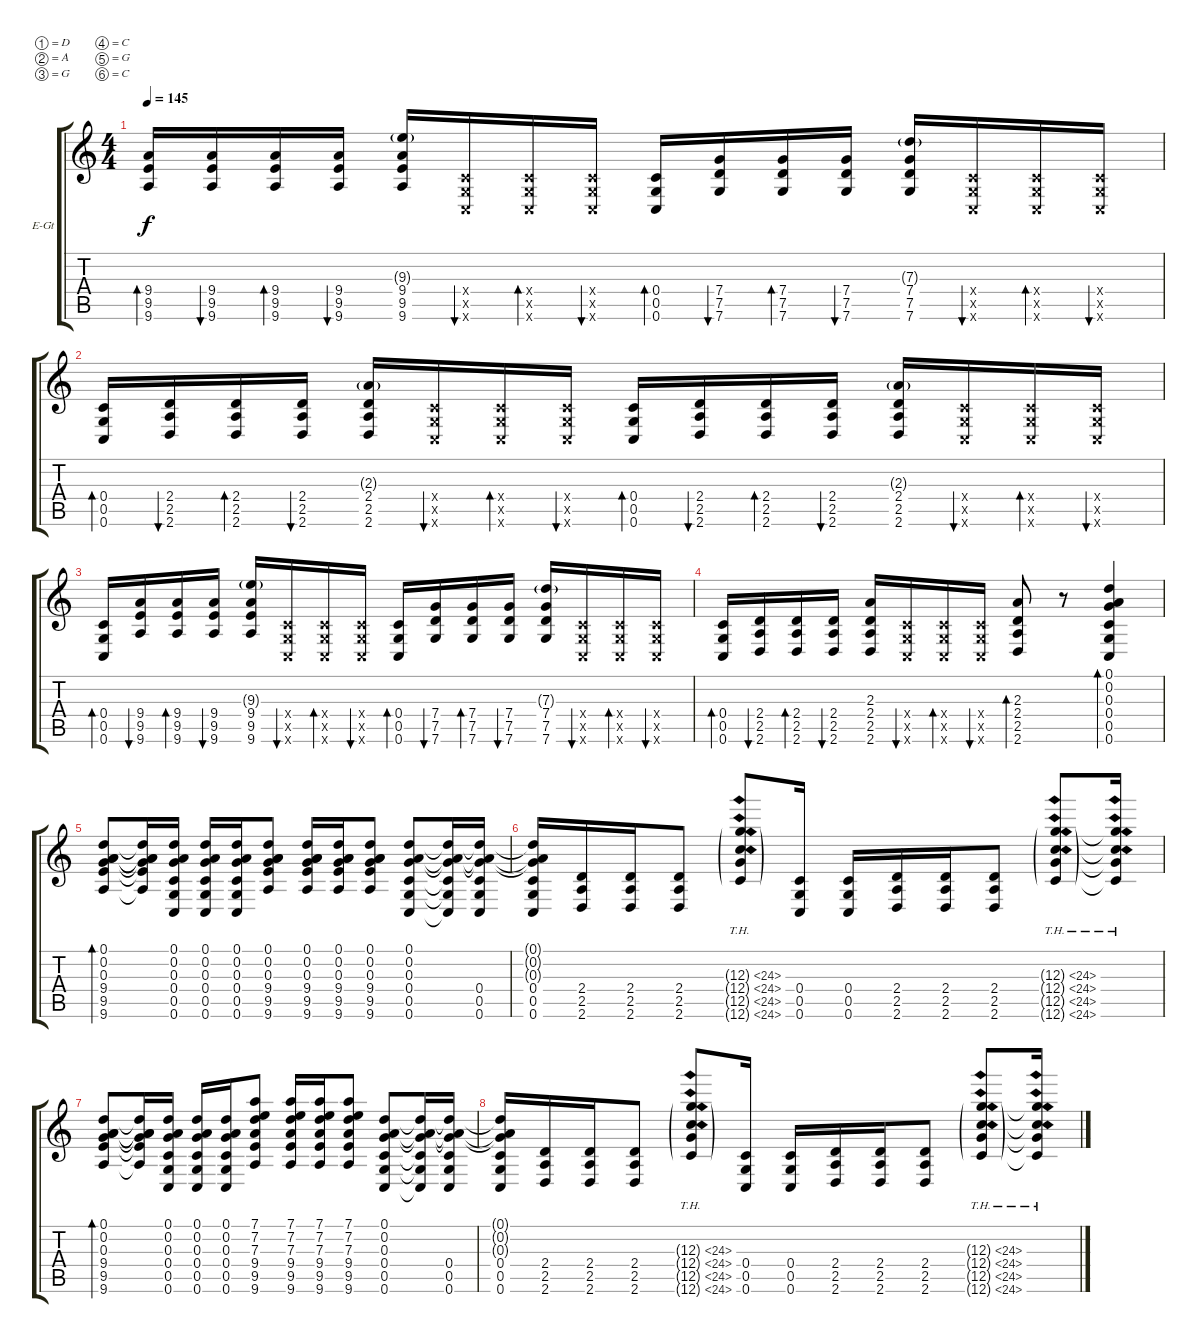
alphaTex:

\bracketExtendMode groupsimilarinstruments
\firstSystemTrackNameOrientation horizontal
\otherSystemsTrackNameOrientation horizontal
\track ("Track 1" "E-Gt") {instrument electricguitarmuted}
\staff {score tabs}
\tuning (D4 A3 G3 C3 G2 C2)
\ts (4 4)
\tempo 145
\clef g2
\ks c
(9.4 9.5 9.6).16{bd 480 dy f} (9.4 9.5 9.6).16{bu 480} (9.4 9.5 9.6).16{bd 480} (9.4 9.5 9.6).16{bu 480} (9.3{g} 9.4 9.5 9.6).16 (0.4{x} 0.5{x} 0.6{x}).16{bu 480} (0.4{x} 0.5{x} 0.6{x}).16{bd 480} (0.4{x} 0.5{x} 0.6{x}).16{bu 480} (0.4 0.5 0.6).16{bd 480} (7.4 7.5 7.6).16{bu 480} (7.4 7.5 7.6).16{bd 480} (7.4 7.5 7.6).16{bu 480} (7.3{g} 7.4 7.5 7.6).16 (0.4{x} 0.5{x} 0.6{x}).16{bu 480} (0.4{x} 0.5{x} 0.6{x}).16{bd 480} (0.4{x} 0.5{x} 0.6{x}).16{bu 480} |
(0.4 0.5 0.6).16{bd 480} (2.4 2.5 2.6).16{bu 480} (2.4 2.5 2.6).16{bd 480} (2.4 2.5 2.6).16{bu 480} (2.3{g} 2.4 2.5 2.6).16 (0.4{x} 0.5{x} 0.6{x}).16{bu 480} (0.4{x} 0.5{x} 0.6{x}).16{bd 480} (0.4{x} 0.5{x} 0.6{x}).16{bu 480} (0.4 0.5 0.6).16{bd 480} (2.4 2.5 2.6).16{bu 480} (2.4 2.5 2.6).16{bd 480} (2.4 2.5 2.6).16{bu 480} (2.3{g} 2.4 2.5 2.6).16 (0.4{x} 0.5{x} 0.6{x}).16{bu 480} (0.4{x} 0.5{x} 0.6{x}).16{bd 480} (0.4{x} 0.5{x} 0.6{x}).16{bu 480} |
(0.4 0.5 0.6).16{bd 480} (9.4 9.5 9.6).16{bu 480} (9.4 9.5 9.6).16{bd 480} (9.4 9.5 9.6).16{bu 480} (9.3{g} 9.4 9.5 9.6).16 (0.4{x} 0.5{x} 0.6{x}).16{bu 480} (0.4{x} 0.5{x} 0.6{x}).16{bd 480} (0.4{x} 0.5{x} 0.6{x}).16{bu 480} (0.4 0.5 0.6).16{bd 480} (7.4 7.5 7.6).16{bu 480} (7.4 7.5 7.6).16{bd 480} (7.4 7.5 7.6).16{bu 480} (7.3{g} 7.4 7.5 7.6).16 (0.4{x} 0.5{x} 0.6{x}).16{bu 480} (0.4{x} 0.5{x} 0.6{x}).16{bd 480} (0.4{x} 0.5{x} 0.6{x}).16{bu 480} |
(0.4 0.5 0.6).16{bd 480} (2.4 2.5 2.6).16{bu 480} (2.4 2.5 2.6).16{bd 480} (2.4 2.5 2.6).16{bu 480} (2.3 2.4 2.5 2.6).16 (0.4{x} 0.5{x} 0.6{x}).16{bu 480} (0.4{x} 0.5{x} 0.6{x}).16{bd 480} (0.4{x} 0.5{x} 0.6{x}).16{bu 480} (2.3 2.4 2.5 2.6).8{bd 480} r.8 (0.1 0.2 0.3 0.4 0.5 0.6).4{bd 240} |
(0.1 0.2 0.3 9.4 9.5 9.6).8{bd 119} (0.1{t} 0.2{t} 0.3{t} 9.4{t} 9.5{t} 9.6{t}).16 (0.1 0.2 0.3 0.4 0.5 0.6).16 (0.1 0.2 0.3 0.4 0.5 0.6).16 (0.1 0.2 0.3 0.4 0.5 0.6).16 (0.1 0.2 0.3 9.4 9.5 9.6).8 (0.1 0.2 0.3 9.4 9.5 9.6).16 (0.1 0.2 0.3 9.4 9.5 9.6).16 (0.1 0.2 0.3 9.4 9.5 9.6).8 (0.1 0.2 0.3 0.4 0.5 0.6).8 (0.1{t} 0.2{t} 0.3{t} 0.4{t} 0.5{t} 0.6{t}).16 (0.4 0.5 0.6 0.1{t} 0.2{t} 0.3{t}).16 |
(0.1{t} 0.2{t} 0.3{t} 0.4 0.5 0.6).16 (2.4 2.5 2.6).16 (2.4 2.5 2.6).16 (2.4 2.5 2.6).8 (12.3{th 12 g} 12.4{th 12 g} 12.5{th 12 g} 12.6{th 12 g}).8 (0.4 0.5 0.6).16 (0.4 0.5 0.6).16 (2.4 2.5 2.6).16 (2.4 2.5 2.6).16 (2.4 2.5 2.6).8 (12.3{th 12 g} 12.4{th 12 g} 12.5{th 12 g} 12.6{th 12 g}).8 (12.3{th 12 t} 12.4{th 12 t} 12.5{th 12 t} 12.6{th 12 t}).16 |
(0.1 0.2 0.3 9.4 9.5 9.6).8{bd 480} (0.1{t} 0.2{t} 0.3{t} 9.4{t} 9.5{t} 9.6{t}).16 (0.1 0.2 0.3 0.4 0.5 0.6).16 (0.1 0.2 0.3 0.4 0.5 0.6).16 (0.1 0.2 0.3 0.4 0.5 0.6).16 (7.1 7.2 7.3 9.4 9.5 9.6).8 (7.1 7.2 7.3 9.4 9.5 9.6).16 (7.1 7.2 7.3 9.4 9.5 9.6).16 (7.1 7.2 7.3 9.4 9.5 9.6).8 (0.1 0.2 0.3 0.4 0.5 0.6).8 (0.1{t} 0.2{t} 0.3{t} 0.4{t} 0.5{t} 0.6{t}).16 (0.4 0.5 0.6 0.1{t} 0.2{t} 0.3{t}).16 |
(0.1{t} 0.2{t} 0.3{t} 0.4 0.5 0.6).16 (2.4 2.5 2.6).16 (2.4 2.5 2.6).16 (2.4 2.5 2.6).8 (12.3{th 12 g} 12.4{th 12 g} 12.5{th 12 g} 12.6{th 12 g}).8 (0.4 0.5 0.6).16 (0.4 0.5 0.6).16 (2.4 2.5 2.6).16 (2.4 2.5 2.6).16 (2.4 2.5 2.6).8 (12.3{th 12 g} 12.4{th 12 g} 12.5{th 12 g} 12.6{th 12 g}).8 (12.3{th 12 t} 12.4{th 12 t} 12.5{th 12 t} 12.6{th 12 t}).16
